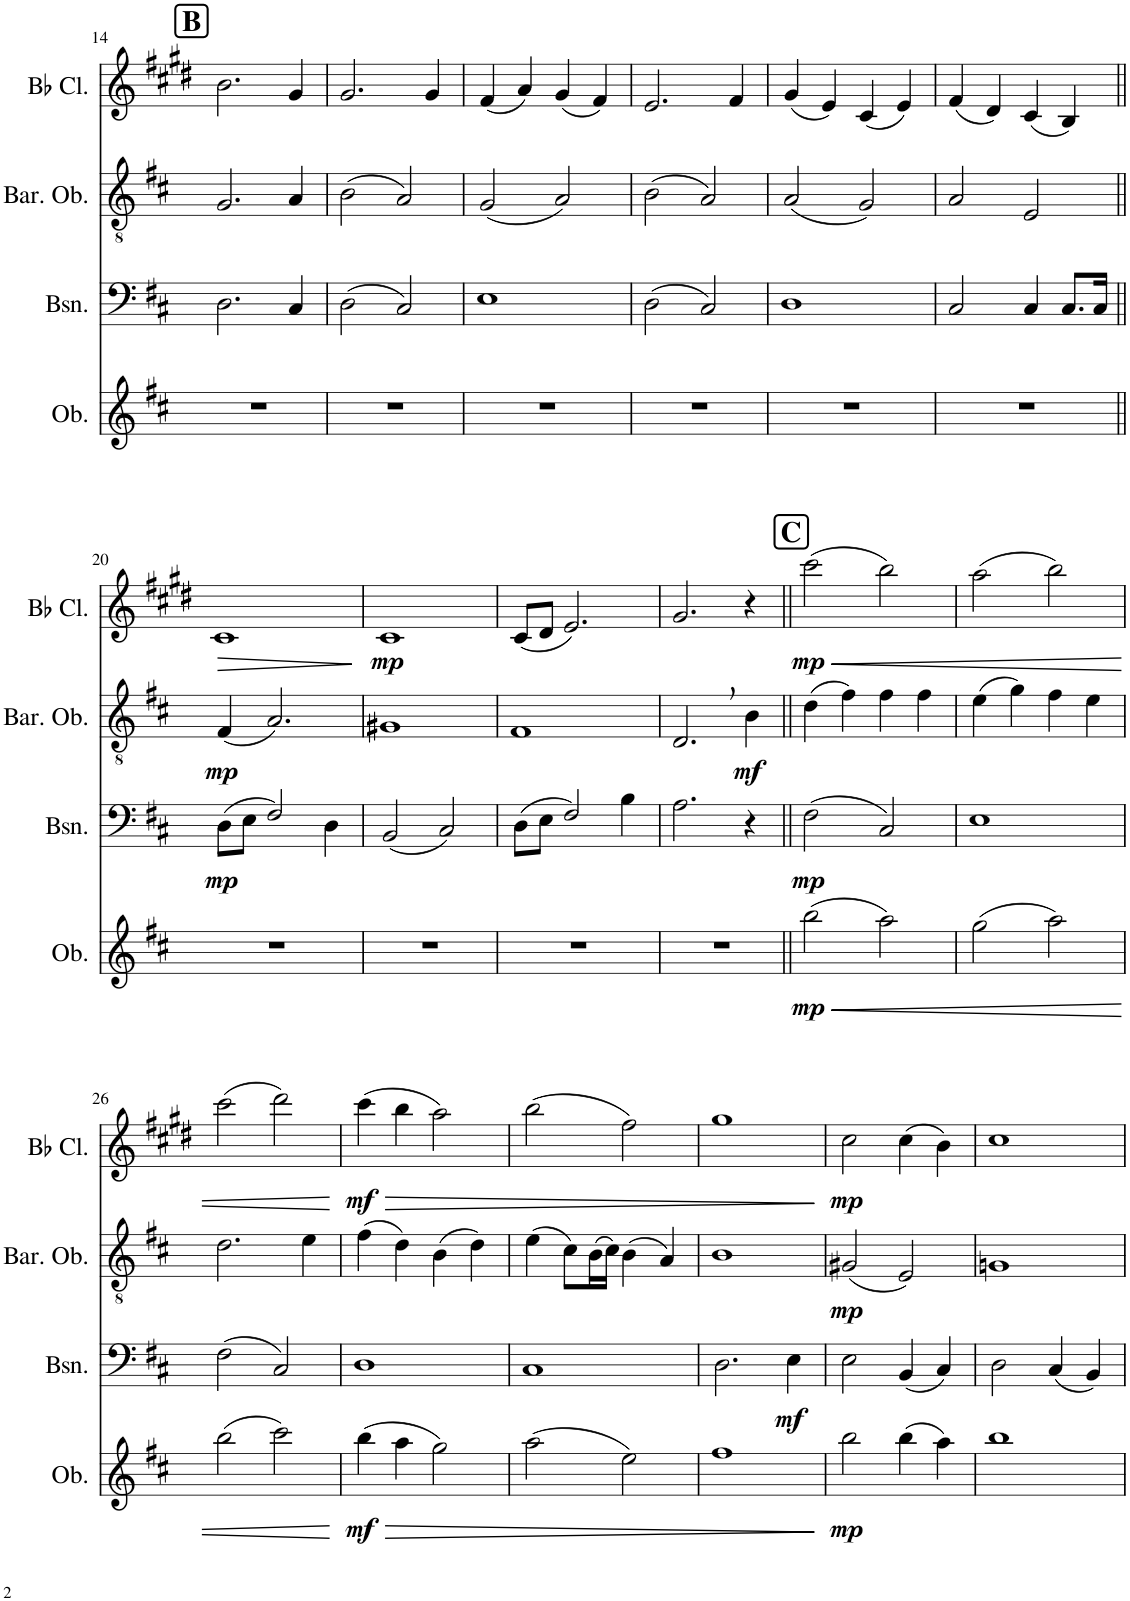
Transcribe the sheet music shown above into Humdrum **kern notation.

**kern	**dynam	**kern	**dynam	**kern	**dynam	**kern	**dynam
*part4	*part4	*part3	*part3	*part2	*part2	*part1	*part1
*staff4	*staff4	*staff3	*staff3	*staff2	*staff2	*staff1	*staff1
*I"Oboe	*	*I"Bassoon	*	*I"Baritone Oboe	*	*I"Bb Clarinet	*
*I'Ob.	*	*I'Bsn.	*	*I'Bar. Ob.	*	*I'Bb Cl.	*
!!LO:PB:g=z
*clefG2	*	*clefF4	*	*clefGv2	*	*clefG2	*
*	*	*	*	*	*	*Trd1c2	*
*k[f#c#]	*	*k[f#c#]	*	*k[f#c#]	*	*k[f#c#g#d#]	*
*M4/4	*	*M4/4	*	*M4/4	*	*M4/4	*
!!LO:REH:place=s1:a:B:cj:fs=14:t=B
=14	=14	=14	=14	=14	=14	=14	=14
1r	.	2.D\	.	2.G/	.	2.b\	.
.	.	4C#/	.	4A/	.	4g#/	.
=15	=15	=15	=15	=15	=15	=15	=15
1r	.	(2D\	.	(2B\	.	2.g#/	.
.	.	2C#/)	.	2A/)	.	.	.
.	.	.	.	.	.	4g#/	.
=16	=16	=16	=16	=16	=16	=16	=16
1r	.	1E	.	(2G/	.	(4f#/	.
.	.	.	.	.	.	4a/)	.
.	.	.	.	2A/)	.	(4g#/	.
.	.	.	.	.	.	4f#/)	.
=17	=17	=17	=17	=17	=17	=17	=17
1r	.	(2D\	.	(2B\	.	2.e/	.
.	.	2C#/)	.	2A/)	.	.	.
.	.	.	.	.	.	4f#/	.
=18	=18	=18	=18	=18	=18	=18	=18
1r	.	1D	.	(2A/	.	(4g#/	.
.	.	.	.	.	.	4e/)	.
.	.	.	.	2G/)	.	(4c#/	.
.	.	.	.	.	.	4e/)	.
=19	=19	=19	=19	=19	=19	=19	=19
1r	.	2C#/	.	2A/	.	(4f#/	.
.	.	.	.	.	.	4d#/)	.
.	.	4C#'/	.	2E/	.	(4c#/	.
.	.	8.C#'/L	.	.	.	4B/)	.
.	.	16C#'/Jk	.	.	.	.	.
!!LO:LB:g=z
=20||	=20||	=20||	=20||	=20||	=20||	=20||	=20||
!	!	!	!LO:DY:b	!	!LO:DY:b	!	!LO:HP:b
1r	.	(8D\L	mp	(4F#/	mp	1c#	>
.	.	8E\J	.	.	.	.	.
.	.	2F#/)	.	2.A/)	.	.	.
.	.	4D\	.	.	.	.	.
.	.	.	.	.	.	.	]
=21	=21	=21	=21	=21	=21	=21	=21
!	!	!	!	!	!	!	!LO:DY:b
1r	.	(2BB/	.	1G#X	.	1c#	mp
.	.	2C#/)	.	.	.	.	.
=22	=22	=22	=22	=22	=22	=22	=22
1r	.	(8D\L	.	1F#	.	(8c#/L	.
.	.	8E\J	.	.	.	8d#/J	.
.	.	2F#/)	.	.	.	2.e/)	.
.	.	4B\	.	.	.	.	.
=23	=23	=23	=23	=23	=23	=23	=23
1r	.	2.A\	.	2.D,/	.	2.g#/	.
!	!	!	!	!	!LO:DY:b	!	!
.	.	4r	.	4B\	mf	4r	.
!!LO:REH:place=s1:a:B:cj:fs=14:t=C
=24||	=24||	=24||	=24||	=24||	=24||	=24||	=24||
!	!LO:HP:b	!	!	!	!	!	!LO:HP:b
!	!LO:DY:n=1:b	!	!LO:DY:b	!	!	!	!LO:DY:n=1:b
(2bb\	< mp	(2F#\	mp	(4d\	.	(2ccc#\	< mp
.	.	.	.	4f#\)	.	.	.
2aa\)	.	2C#/)	.	4f#\	.	2bb\)	.
.	.	.	.	4f#\	.	.	.
=25	=25	=25	=25	=25	=25	=25	=25
(2gg\	.	1E	.	(4e\	.	(2aa\	.
.	.	.	.	4g\)	.	.	.
2aa\)	.	.	.	4f#\	.	2bb\)	.
.	.	.	.	4e\	.	.	.
!!LO:LB:g=z
=26	=26	=26	=26	=26	=26	=26	=26
(2bb\	.	(2F#\	.	2.d\	.	(2ccc#\	.
2ccc#\)	.	2C#/)	.	.	.	2ddd#\)	.
.	.	.	.	4e\	.	.	.
.	[	.	.	.	.	.	[
=27	=27	=27	=27	=27	=27	=27	=27
!	!LO:HP:b	!	!	!	!	!	!LO:HP:b
!	!LO:DY:n=1:b	!	!	!	!	!	!LO:DY:n=1:b
(4bb\	> mf	1D	.	(4f#\	.	(4ccc#\	> mf
4aa\	.	.	.	4d\)	.	4bb\	.
2gg\)	.	.	.	(4B\	.	2aa\)	.
.	.	.	.	4d\)	.	.	.
=28	=28	=28	=28	=28	=28	=28	=28
(2aa\	.	1C#	.	(4e\	.	(2bb\	.
.	.	.	.	8c#\L)	.	.	.
.	.	.	.	(16B\L	.	.	.
.	.	.	.	16c#\JJ)	.	.	.
2ee\)	.	.	.	(4B\	.	2ff#\)	.
.	.	.	.	4A/)	.	.	.
=29	=29	=29	=29	=29	=29	=29	=29
1ff#	.	2.D\	.	1B	.	1gg#	.
!	!	!	!LO:DY:b	!	!	!	!
.	.	4E\	mf	.	.	.	.
.	]	.	.	.	.	.	]
=30	=30	=30	=30	=30	=30	=30	=30
!	!LO:DY:b	!	!	!	!LO:DY:b	!	!LO:DY:b
2bb\	mp	2E\	.	(2G#X/	mp	2cc#\	mp
(4bb\	.	(4BB/	.	2E/)	.	(4cc#\	.
4aa\)	.	4C#/)	.	.	.	4b\)	.
=31	=31	=31	=31	=31	=31	=31	=31
1bb	.	2D\	.	1Gn	.	1cc#	.
.	.	(4C#/	.	.	.	.	.
.	.	4BB/)	.	.	.	.	.
=	=	=	=	=	=	=	=
*-	*-	*-	*-	*-	*-	*-	*-
